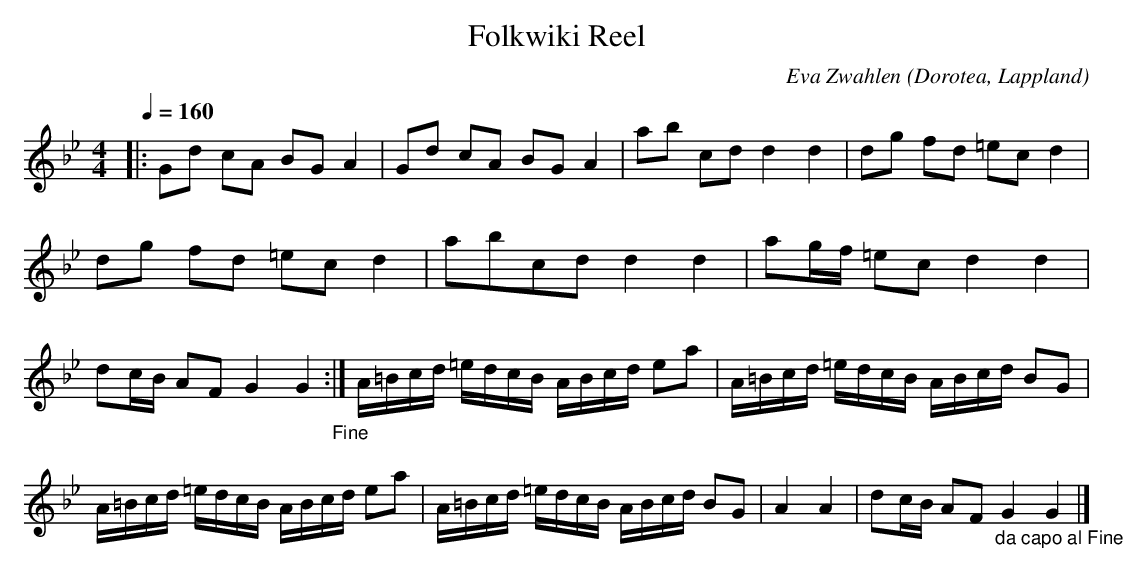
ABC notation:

X:1
T:Folkwiki Reel
O:Dorotea, Lappland
C: Eva Zwahlen
M:4/4
L:1/16
K:Gm
Q: 1/4=160
|: G2d2 c2A2 B2G2 A4 | G2d2 c2A2 B2G2 A4 | a2b2 c2d2 d4 d4 | d2g2 f2d2 =e2c2 d4 | d2g2 f2d2 =e2c2 d4 | a2b2c2d2 d4 d4 | a2gf =e2c2 d4 d4|d2cB A2F2 G4 G4 "_Fine":| A=Bcd =edcB ABcd e2a2 | A=Bcd =edcB ABcd B2G2 |A=Bcd =edcB ABcd e2a2 | A=Bcd =edcB ABcd B2G2 | A4 A4 | d2cB A2F2 "_da capo al Fine" G4 G4 |]
